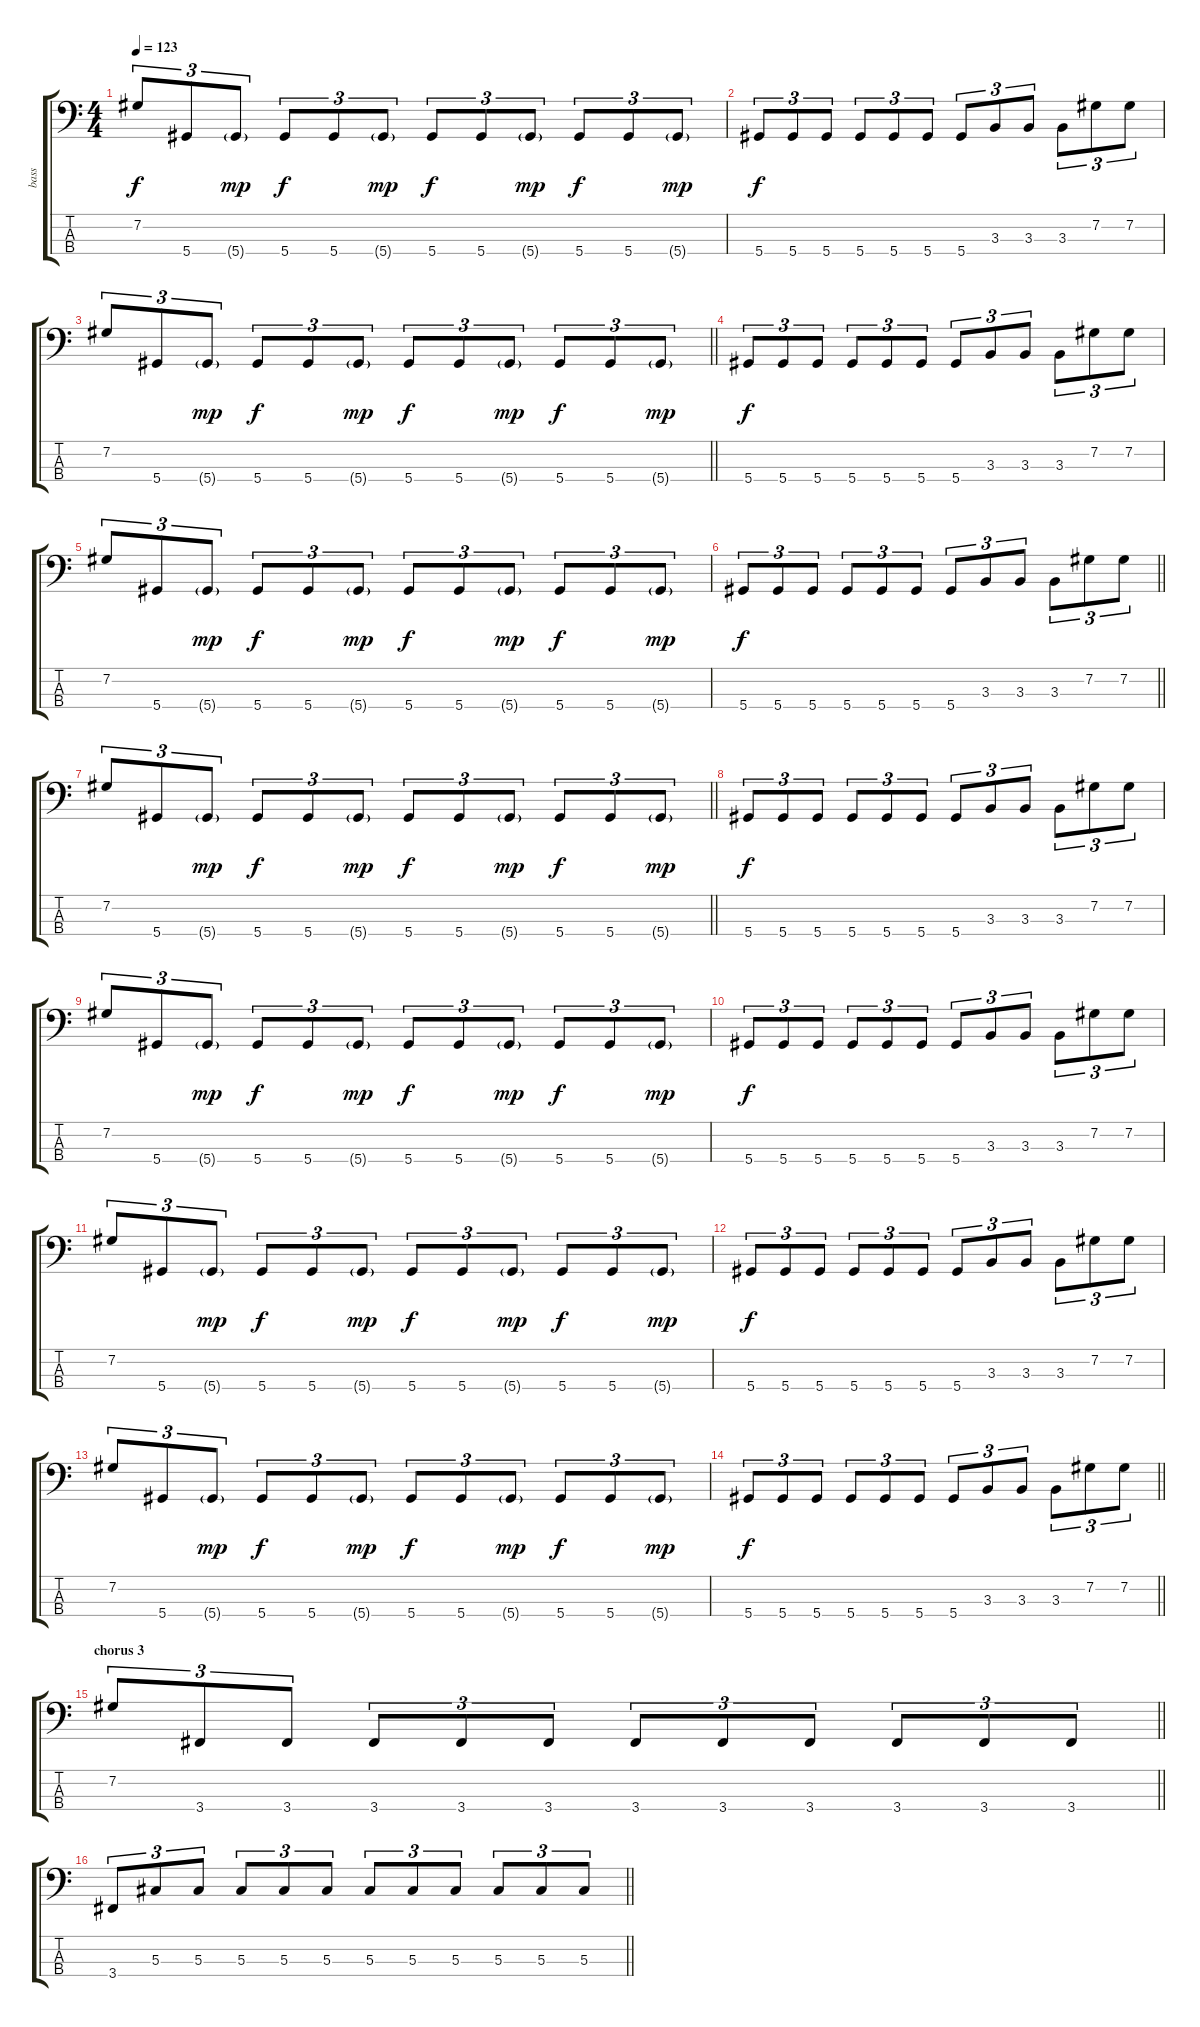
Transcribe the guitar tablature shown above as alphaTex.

\track ("bass " "bass ") {instrument electricguitarjazz}
\staff {score tabs}
\tuning (Gb2 Db2 Ab1 Eb1) {hide}
\ts (4 4)
\tempo 123
\clef f4
\ks c
7.2.8{tu (3 2) dy f} 5.4.8{tu (3 2)} 5.4{g}.8{tu (3 2) dy mp} 5.4.8{tu (3 2) dy f} 5.4.8{tu (3 2)} 5.4{g}.8{tu (3 2) dy mp} 5.4.8{tu (3 2) dy f} 5.4.8{tu (3 2)} 5.4{g}.8{tu (3 2) dy mp} 5.4.8{tu (3 2) dy f} 5.4.8{tu (3 2)} 5.4{g}.8{tu (3 2) dy mp} |
5.4.8{tu (3 2) dy f} 5.4.8{tu (3 2)} 5.4.8{tu (3 2)} 5.4.8{tu (3 2)} 5.4.8{tu (3 2)} 5.4.8{tu (3 2)} 5.4.8{tu (3 2)} 3.3.8{tu (3 2)} 3.3.8{tu (3 2)} 3.3.8{tu (3 2)} 7.2.8{tu (3 2)} 7.2.8{tu (3 2)} |
\barLineRight lightlight
7.2.8{tu (3 2)} 5.4.8{tu (3 2)} 5.4{g}.8{tu (3 2) dy mp} 5.4.8{tu (3 2) dy f} 5.4.8{tu (3 2)} 5.4{g}.8{tu (3 2) dy mp} 5.4.8{tu (3 2) dy f} 5.4.8{tu (3 2)} 5.4{g}.8{tu (3 2) dy mp} 5.4.8{tu (3 2) dy f} 5.4.8{tu (3 2)} 5.4{g}.8{tu (3 2) dy mp} |
5.4.8{tu (3 2) dy f} 5.4.8{tu (3 2)} 5.4.8{tu (3 2)} 5.4.8{tu (3 2)} 5.4.8{tu (3 2)} 5.4.8{tu (3 2)} 5.4.8{tu (3 2)} 3.3.8{tu (3 2)} 3.3.8{tu (3 2)} 3.3.8{tu (3 2)} 7.2.8{tu (3 2)} 7.2.8{tu (3 2)} |
7.2.8{tu (3 2)} 5.4.8{tu (3 2)} 5.4{g}.8{tu (3 2) dy mp} 5.4.8{tu (3 2) dy f} 5.4.8{tu (3 2)} 5.4{g}.8{tu (3 2) dy mp} 5.4.8{tu (3 2) dy f} 5.4.8{tu (3 2)} 5.4{g}.8{tu (3 2) dy mp} 5.4.8{tu (3 2) dy f} 5.4.8{tu (3 2)} 5.4{g}.8{tu (3 2) dy mp} |
\barLineRight lightlight
5.4.8{tu (3 2) dy f} 5.4.8{tu (3 2)} 5.4.8{tu (3 2)} 5.4.8{tu (3 2)} 5.4.8{tu (3 2)} 5.4.8{tu (3 2)} 5.4.8{tu (3 2)} 3.3.8{tu (3 2)} 3.3.8{tu (3 2)} 3.3.8{tu (3 2)} 7.2.8{tu (3 2)} 7.2.8{tu (3 2)} |
\barLineRight lightlight
7.2.8{tu (3 2)} 5.4.8{tu (3 2)} 5.4{g}.8{tu (3 2) dy mp} 5.4.8{tu (3 2) dy f} 5.4.8{tu (3 2)} 5.4{g}.8{tu (3 2) dy mp} 5.4.8{tu (3 2) dy f} 5.4.8{tu (3 2)} 5.4{g}.8{tu (3 2) dy mp} 5.4.8{tu (3 2) dy f} 5.4.8{tu (3 2)} 5.4{g}.8{tu (3 2) dy mp} |
5.4.8{tu (3 2) dy f} 5.4.8{tu (3 2)} 5.4.8{tu (3 2)} 5.4.8{tu (3 2)} 5.4.8{tu (3 2)} 5.4.8{tu (3 2)} 5.4.8{tu (3 2)} 3.3.8{tu (3 2)} 3.3.8{tu (3 2)} 3.3.8{tu (3 2)} 7.2.8{tu (3 2)} 7.2.8{tu (3 2)} |
7.2.8{tu (3 2)} 5.4.8{tu (3 2)} 5.4{g}.8{tu (3 2) dy mp} 5.4.8{tu (3 2) dy f} 5.4.8{tu (3 2)} 5.4{g}.8{tu (3 2) dy mp} 5.4.8{tu (3 2) dy f} 5.4.8{tu (3 2)} 5.4{g}.8{tu (3 2) dy mp} 5.4.8{tu (3 2) dy f} 5.4.8{tu (3 2)} 5.4{g}.8{tu (3 2) dy mp} |
5.4.8{tu (3 2) dy f} 5.4.8{tu (3 2)} 5.4.8{tu (3 2)} 5.4.8{tu (3 2)} 5.4.8{tu (3 2)} 5.4.8{tu (3 2)} 5.4.8{tu (3 2)} 3.3.8{tu (3 2)} 3.3.8{tu (3 2)} 3.3.8{tu (3 2)} 7.2.8{tu (3 2)} 7.2.8{tu (3 2)} |
7.2.8{tu (3 2)} 5.4.8{tu (3 2)} 5.4{g}.8{tu (3 2) dy mp} 5.4.8{tu (3 2) dy f} 5.4.8{tu (3 2)} 5.4{g}.8{tu (3 2) dy mp} 5.4.8{tu (3 2) dy f} 5.4.8{tu (3 2)} 5.4{g}.8{tu (3 2) dy mp} 5.4.8{tu (3 2) dy f} 5.4.8{tu (3 2)} 5.4{g}.8{tu (3 2) dy mp} |
5.4.8{tu (3 2) dy f} 5.4.8{tu (3 2)} 5.4.8{tu (3 2)} 5.4.8{tu (3 2)} 5.4.8{tu (3 2)} 5.4.8{tu (3 2)} 5.4.8{tu (3 2)} 3.3.8{tu (3 2)} 3.3.8{tu (3 2)} 3.3.8{tu (3 2)} 7.2.8{tu (3 2)} 7.2.8{tu (3 2)} |
7.2.8{tu (3 2)} 5.4.8{tu (3 2)} 5.4{g}.8{tu (3 2) dy mp} 5.4.8{tu (3 2) dy f} 5.4.8{tu (3 2)} 5.4{g}.8{tu (3 2) dy mp} 5.4.8{tu (3 2) dy f} 5.4.8{tu (3 2)} 5.4{g}.8{tu (3 2) dy mp} 5.4.8{tu (3 2) dy f} 5.4.8{tu (3 2)} 5.4{g}.8{tu (3 2) dy mp} |
\barLineRight lightlight
5.4.8{tu (3 2) dy f} 5.4.8{tu (3 2)} 5.4.8{tu (3 2)} 5.4.8{tu (3 2)} 5.4.8{tu (3 2)} 5.4.8{tu (3 2)} 5.4.8{tu (3 2)} 3.3.8{tu (3 2)} 3.3.8{tu (3 2)} 3.3.8{tu (3 2)} 7.2.8{tu (3 2)} 7.2.8{tu (3 2)} |
\section ("" "chorus 3")
\barLineRight lightlight
7.2.8{tu (3 2)} 3.4.8{tu (3 2)} 3.4.8{tu (3 2)} 3.4.8{tu (3 2)} 3.4.8{tu (3 2)} 3.4.8{tu (3 2)} 3.4.8{tu (3 2)} 3.4.8{tu (3 2)} 3.4.8{tu (3 2)} 3.4.8{tu (3 2)} 3.4.8{tu (3 2)} 3.4.8{tu (3 2)} |
\barLineRight lightlight
3.4.8{tu (3 2)} 5.3.8{tu (3 2)} 5.3.8{tu (3 2)} 5.3.8{tu (3 2)} 5.3.8{tu (3 2)} 5.3.8{tu (3 2)} 5.3.8{tu (3 2)} 5.3.8{tu (3 2)} 5.3.8{tu (3 2)} 5.3.8{tu (3 2)} 5.3.8{tu (3 2)} 5.3.8{tu (3 2)}
